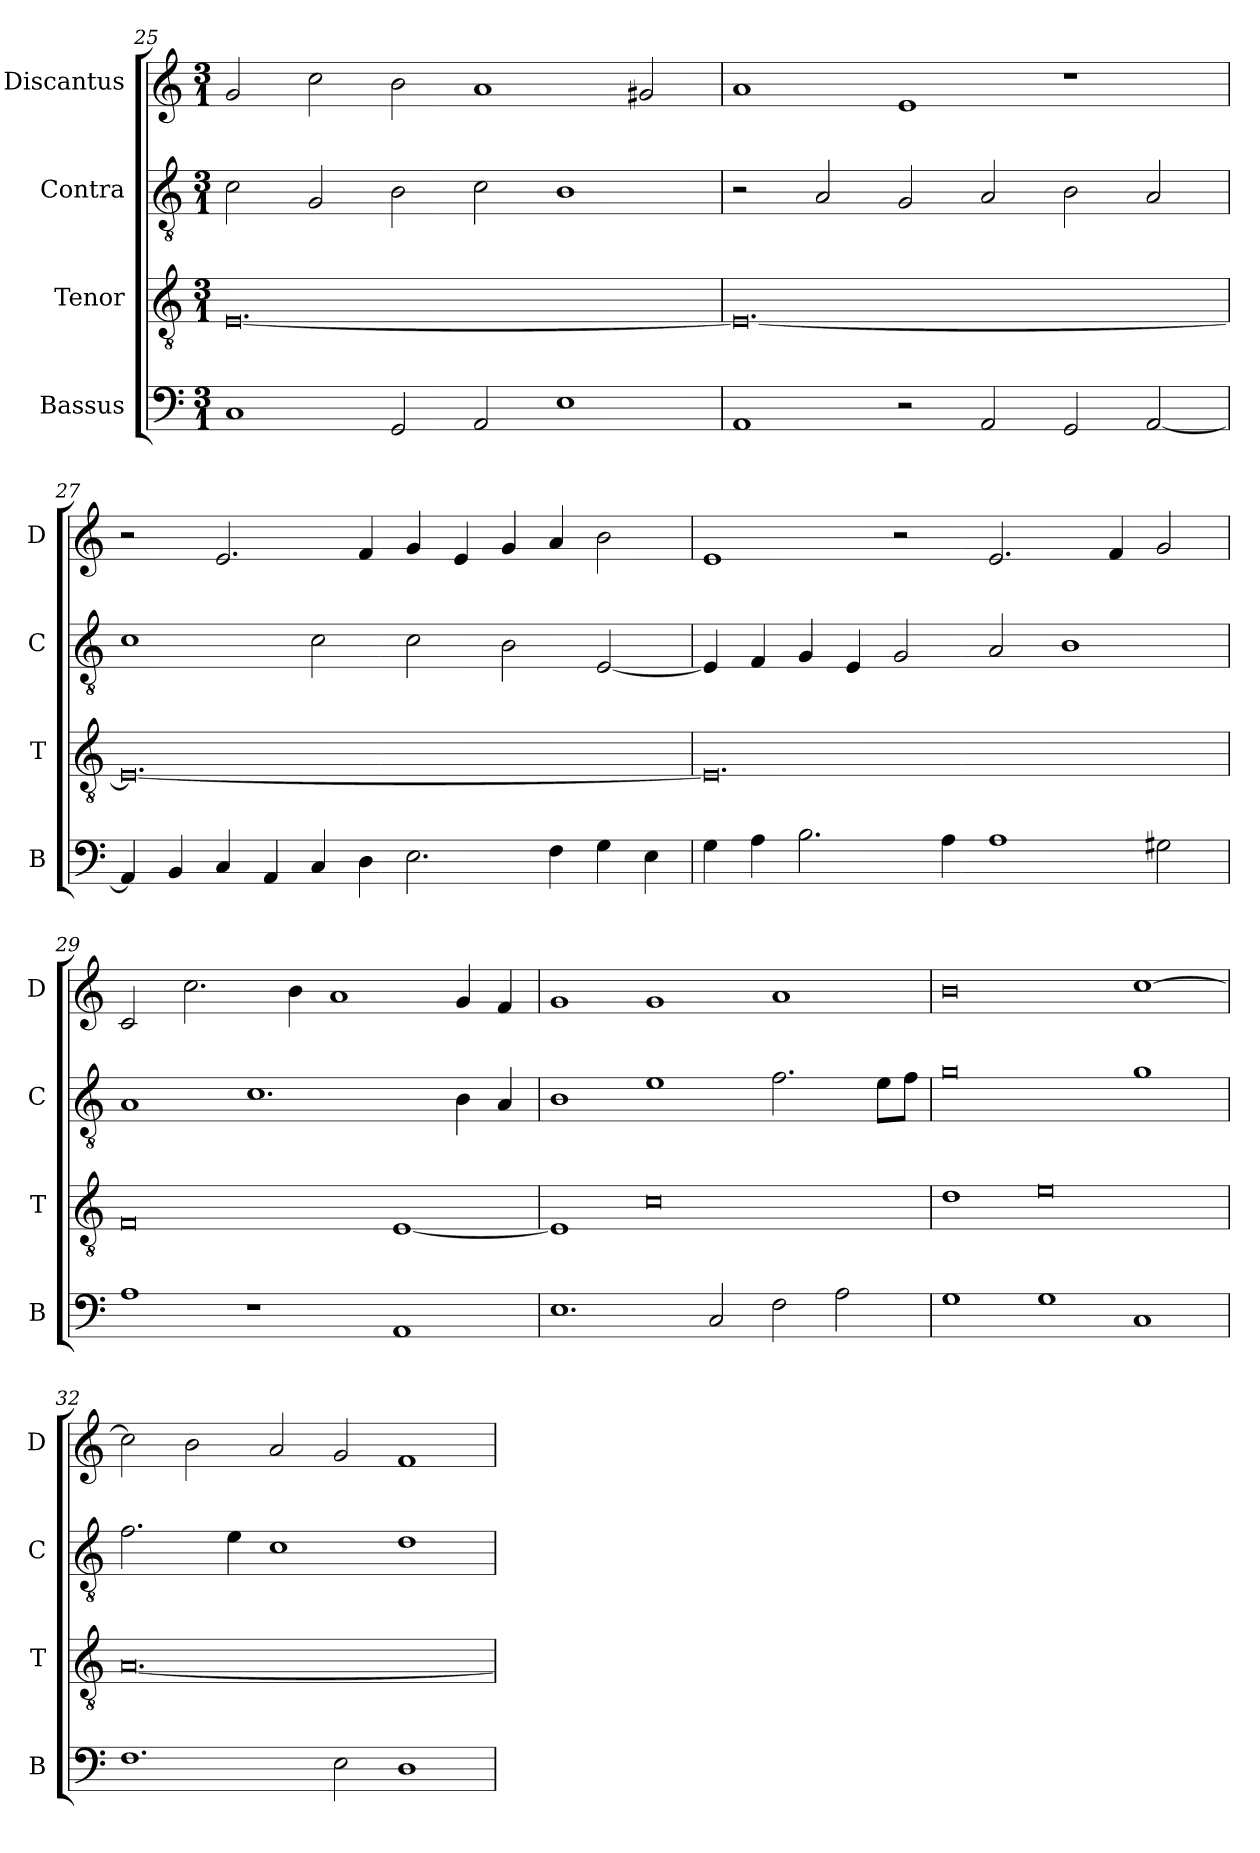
**kern	**kern	**kern	**kern
*part4	*part3	*part2	*part1
*staff4	*staff3	*staff2	*staff1
*I"Bassus	*I"Tenor	*I"Contra	*I"Discantus
*I'B	*I'T	*I'C	*I'D
*clefF4	*clefGv2	*clefGv2	*clefG2
*k[]	*k[]	*k[]	*k[]
*M3/1	*M3/1	*M3/1	*M3/1
=25	=25	=25	=25
1C	[0.E	2c\	2g/
.	.	2G/	2cc\
2GG/	.	2B\	2b\
2AA/	.	2c\	1a
1E	.	1B	.
.	.	.	2g#X/
=26	=26	=26	=26
1AA	0.E_	2r	1a
.	.	2A/	.
2r	.	2G/	1e
2AA/	.	2A/	.
2GG/	.	2B\	1r
[2AA/	.	2A/	.
=27	=27	=27	=27
4AA/]	0.E_	1c	2r
4BB/	.	.	.
4C/	.	.	2.e/
4AA/	.	.	.
4C/	.	2c\	.
4D\	.	.	4f/
2.E\	.	2c\	4g/
.	.	.	4e/
.	.	2B\	4g/
4F\	.	.	4a/
4G\	.	[2E/	2b\
4E\	.	.	.
=28	=28	=28	=28
4G\	0.E]	4E/]	1e
4A\	.	4F/	.
2.B\	.	4G/	.
.	.	4E/	.
.	.	2G/	2r
4A\	.	.	.
1A	.	2A/	2.e/
.	.	1B	.
.	.	.	4f/
2G#X\	.	.	2g/
=29	=29	=29	=29
1A	0F	1A	2c/
.	.	.	2.cc\
1r	.	1.c	.
.	.	.	4b\
.	.	.	1a
1AA	[1E	.	.
.	.	4B\	4g/
.	.	4A/	4f/
=30	=30	=30	=30
1.E	1E]	1B	1g
.	0c	1e	1g
2C/	.	.	.
2F\	.	2.f\	1a
2A\	.	.	.
.	.	8e\L	.
.	.	8f\J	.
=31	=31	=31	=31
1G	1d	0g	0b
1G	0e	.	.
1C	.	1g	[1cc
=32	=32	=32	=32
1.F	[0.A	2.f\	2cc\]
.	.	.	2b\
.	.	4e\	.
.	.	1c	2a/
2E\	.	.	2g/
1D	.	1d	1f
=	=	=	=
*-	*-	*-	*-
